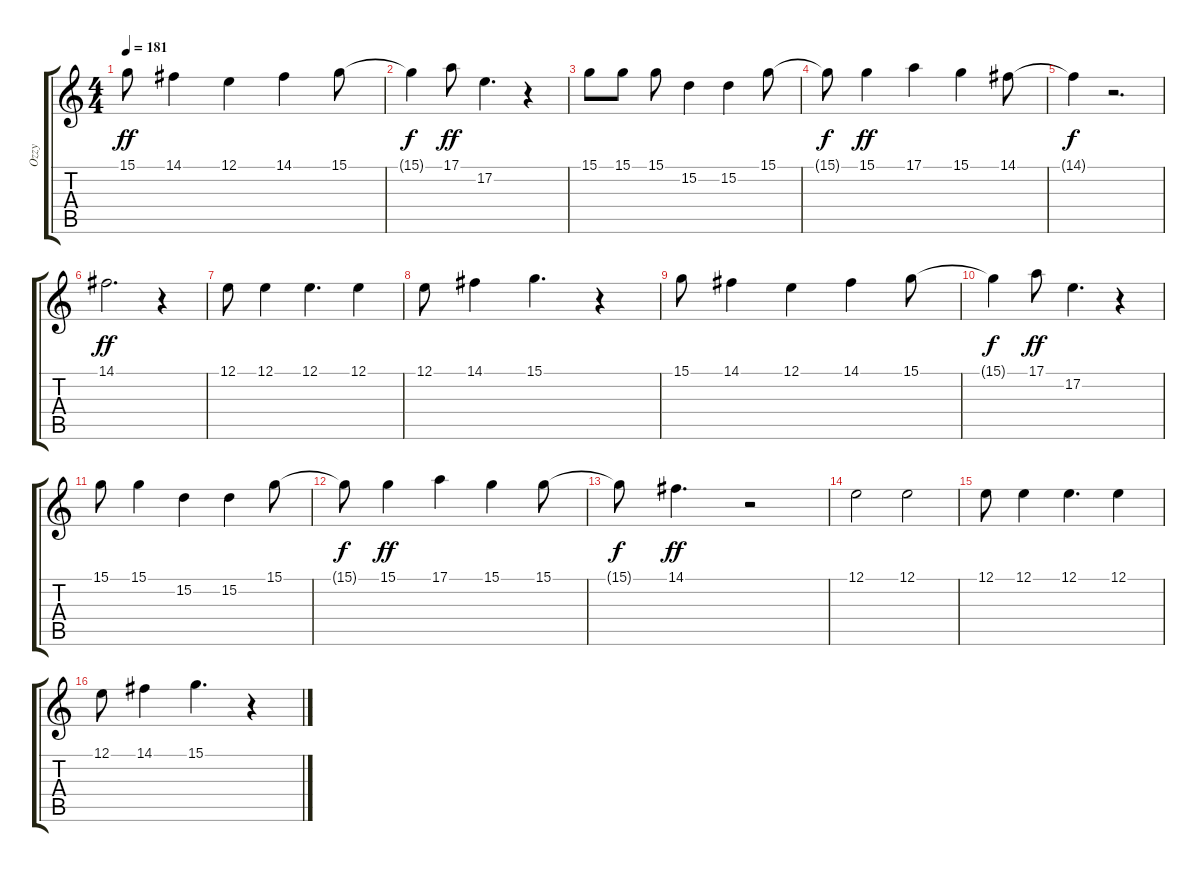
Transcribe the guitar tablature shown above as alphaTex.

\track ("Ozzy" "Ozzy") {instrument stringensemble1}
\staff {score tabs}
\tuning (E4 B3 G3 D3 A2 E2) {hide}
\ts (4 4)
\tempo 181
\clef g2
\ks c
15.1.8{dy ff} 14.1.4 12.1.4 14.1.4 15.1.8 |
15.1{t}.4{dy f} 17.1.8{dy ff} 17.2.4{d} r.4 |
15.1.8 15.1.8 15.1.8 15.2.4 15.2.4 15.1.8 |
15.1{t}.8{dy f} 15.1.4{dy ff} 17.1.4 15.1.4 14.1.8 |
14.1{t}.4{dy f} r.2{d} |
14.1.2{d dy ff} r.4 |
12.1.8 12.1.4 12.1.4{d} 12.1.4 |
12.1.8 14.1.4 15.1.4{d} r.4 |
15.1.8 14.1.4 12.1.4 14.1.4 15.1.8 |
15.1{t}.4{dy f} 17.1.8{dy ff} 17.2.4{d} r.4 |
15.1.8 15.1.4 15.2.4 15.2.4 15.1.8 |
15.1{t}.8{dy f} 15.1.4{dy ff} 17.1.4 15.1.4 15.1.8 |
15.1{t}.8{dy f} 14.1.4{d dy ff} r.2 |
12.1.2 12.1.2 |
12.1.8 12.1.4 12.1.4{d} 12.1.4 |
12.1.8 14.1.4 15.1.4{d} r.4
